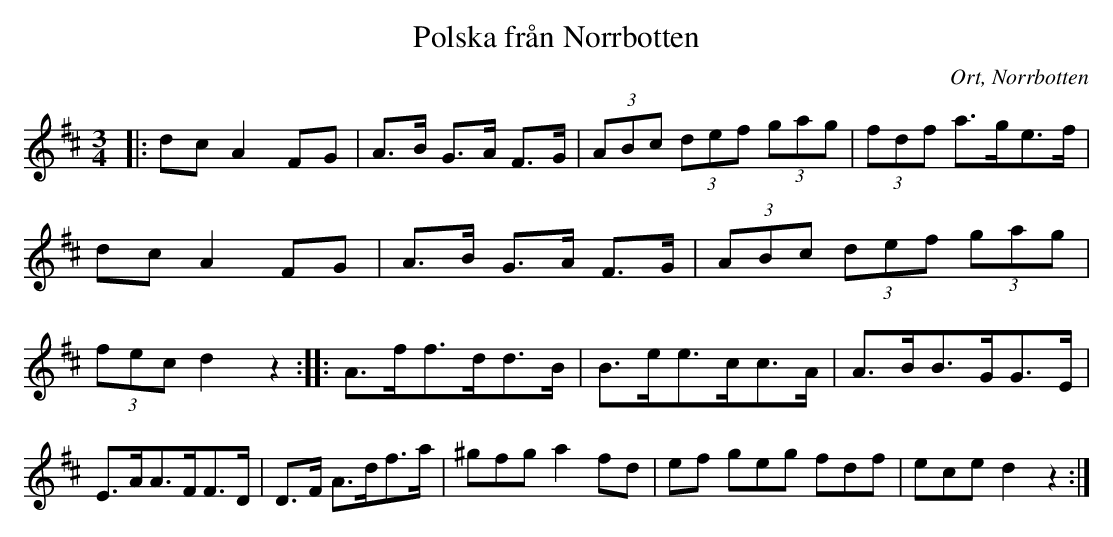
X:1
T:Polska från Norrbotten
O:Ort, Norrbotten
M:3/4
L:1/16
K:D
|: d2c2 A4 F2G2 | A3B G3A F3G | (3A2B2c2 (3d2e2f2 (3g2a2g2 | (3f2d2f2 a3ge3f |
d2c2 A4 F2G2 | A3B G3A F3G | (3A2B2c2 (3d2e2f2 (3g2a2g2 | (3f2e2c2 d4 z4:|: A3ff3dd3B | B3ee3cc3A | A3BB3GG3E | E3AA3FF3D | D3F A3df3a | 3^g2f2g2 a4 f2d2 | e2f2 3g2e2g2 3f2d2f2 | 3e2c2e2 d4 z4 :|
